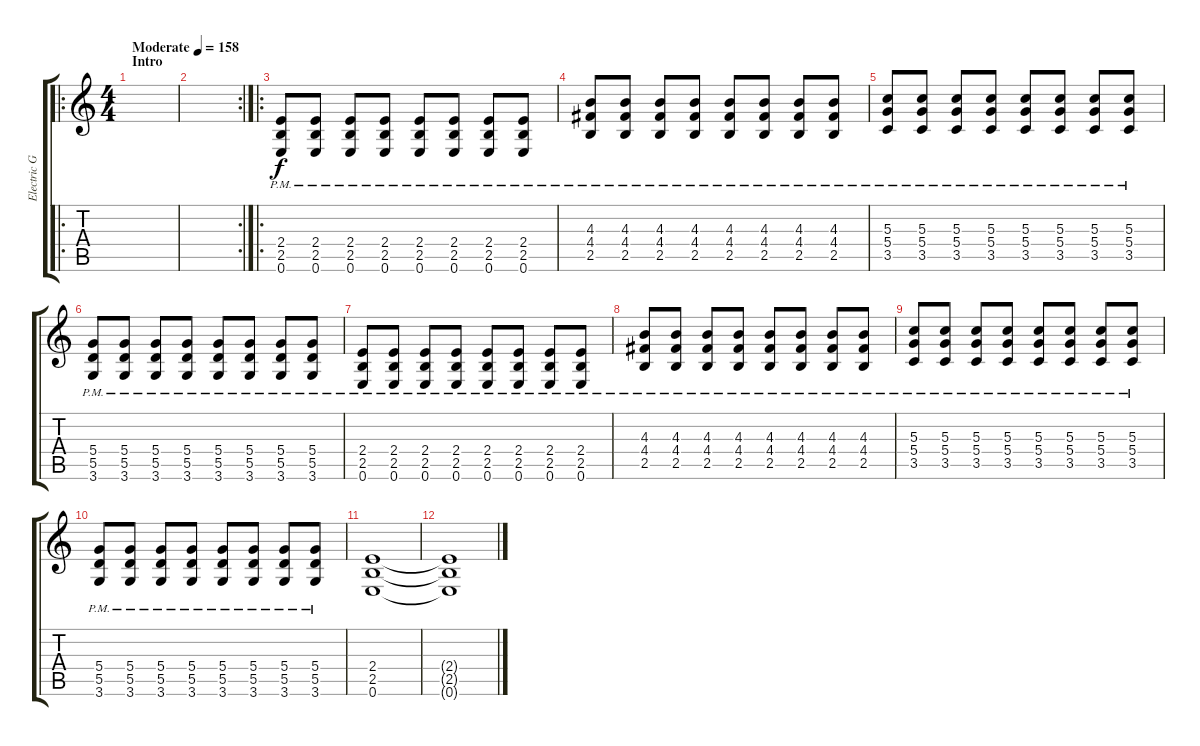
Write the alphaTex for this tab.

\track ("Electric Guitar" "Electric G") {instrument distortionguitar}
\staff {score tabs}
\tuning (E4 B3 G3 D3 A2 E2) {hide}
\ro
\ts (4 4)
\section ("" "Intro")
\tempo (158 "Moderate")
\clef g2
\ks c
|
\rc 2
|
\ro
(2.4{pm} 2.5{pm} 0.6{pm}).8 (2.4{pm} 2.5{pm} 0.6{pm}).8 (2.4{pm} 2.5{pm} 0.6{pm}).8 (2.4{pm} 2.5{pm} 0.6{pm}).8 (2.4{pm} 2.5{pm} 0.6{pm}).8 (2.4{pm} 2.5{pm} 0.6{pm}).8 (2.4{pm} 2.5{pm} 0.6{pm}).8 (2.4{pm} 2.5{pm} 0.6{pm}).8 |
(4.3{pm} 4.4{pm} 2.5{pm}).8 (4.3{pm} 4.4{pm} 2.5{pm}).8 (4.3{pm} 4.4{pm} 2.5{pm}).8 (4.3{pm} 4.4{pm} 2.5{pm}).8 (4.3{pm} 4.4{pm} 2.5{pm}).8 (4.3{pm} 4.4{pm} 2.5{pm}).8 (4.3{pm} 4.4{pm} 2.5{pm}).8 (4.3{pm} 4.4{pm} 2.5{pm}).8 |
(5.3{pm} 5.4{pm} 3.5{pm}).8 (5.3{pm} 5.4{pm} 3.5{pm}).8 (5.3{pm} 5.4{pm} 3.5{pm}).8 (5.3{pm} 5.4{pm} 3.5{pm}).8 (5.3{pm} 5.4{pm} 3.5{pm}).8 (5.3{pm} 5.4{pm} 3.5{pm}).8 (5.3{pm} 5.4{pm} 3.5{pm}).8 (5.3{pm} 5.4{pm} 3.5{pm}).8 |
(5.4{pm} 5.5{pm} 3.6{pm}).8 (5.4{pm} 5.5{pm} 3.6{pm}).8 (5.4{pm} 5.5{pm} 3.6{pm}).8 (5.4{pm} 5.5{pm} 3.6{pm}).8 (5.4{pm} 5.5{pm} 3.6{pm}).8 (5.4{pm} 5.5{pm} 3.6{pm}).8 (5.4{pm} 5.5{pm} 3.6{pm}).8 (5.4{pm} 5.5{pm} 3.6{pm}).8 |
(2.4{pm} 2.5{pm} 0.6{pm}).8 (2.4{pm} 2.5{pm} 0.6{pm}).8 (2.4{pm} 2.5{pm} 0.6{pm}).8 (2.4{pm} 2.5{pm} 0.6{pm}).8 (2.4{pm} 2.5{pm} 0.6{pm}).8 (2.4{pm} 2.5{pm} 0.6{pm}).8 (2.4{pm} 2.5{pm} 0.6{pm}).8 (2.4{pm} 2.5{pm} 0.6{pm}).8 |
(4.3{pm} 4.4{pm} 2.5{pm}).8 (4.3{pm} 4.4{pm} 2.5{pm}).8 (4.3{pm} 4.4{pm} 2.5{pm}).8 (4.3{pm} 4.4{pm} 2.5{pm}).8 (4.3{pm} 4.4{pm} 2.5{pm}).8 (4.3{pm} 4.4{pm} 2.5{pm}).8 (4.3{pm} 4.4{pm} 2.5{pm}).8 (4.3{pm} 4.4{pm} 2.5{pm}).8 |
(5.3{pm} 5.4{pm} 3.5{pm}).8 (5.3{pm} 5.4{pm} 3.5{pm}).8 (5.3{pm} 5.4{pm} 3.5{pm}).8 (5.3{pm} 5.4{pm} 3.5{pm}).8 (5.3{pm} 5.4{pm} 3.5{pm}).8 (5.3{pm} 5.4{pm} 3.5{pm}).8 (5.3{pm} 5.4{pm} 3.5{pm}).8 (5.3{pm} 5.4{pm} 3.5{pm}).8 |
(5.4{pm} 5.5{pm} 3.6{pm}).8 (5.4{pm} 5.5{pm} 3.6{pm}).8 (5.4{pm} 5.5{pm} 3.6{pm}).8 (5.4{pm} 5.5{pm} 3.6{pm}).8 (5.4{pm} 5.5{pm} 3.6{pm}).8 (5.4{pm} 5.5{pm} 3.6{pm}).8 (5.4{pm} 5.5{pm} 3.6{pm}).8 (5.4{pm} 5.5{pm} 3.6{pm}).8 |
(2.4 2.5 0.6).1 |
(2.4{t} 2.5{t} 0.6{t}).1
